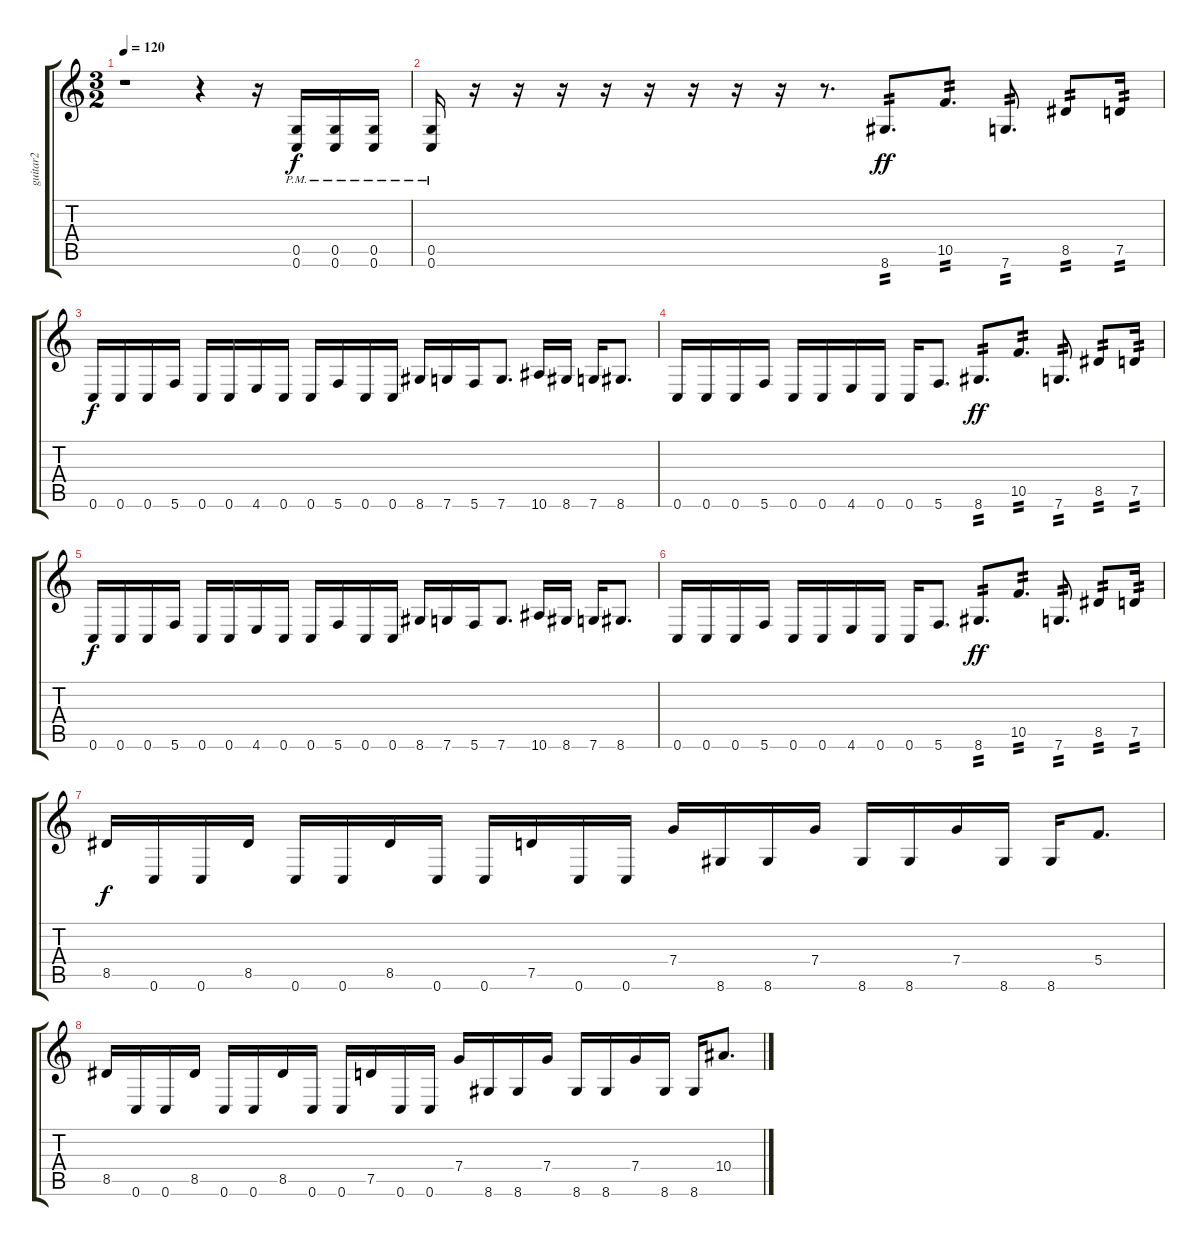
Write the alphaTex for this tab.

\track ("guitar2" "guitar2") {instrument distortionguitar}
\staff {score tabs}
\tuning (D4 A3 F3 C3 G2 C2) {hide}
\ts (3 2)
\tempo 120
\clef g2
\ks c
r.1{dy f instrument distortionguitar} r.4 r.16 (0.5{pm} 0.6{pm}).16 (0.5{pm} 0.6{pm}).16 (0.5{pm} 0.6{pm}).16 |
(0.5{pm} 0.6{pm}).16 r.16 r.16 r.16 r.16 r.16 r.16 r.16 r.16 r.8{d} 8.6.8{d tp 2 dy ff} 10.5.8{d tp 2} 7.6.8{d tp 2} 8.5.8{tp 2} 7.5.16{tp 2} |
0.6.16{dy f} 0.6.16 0.6.16 5.6.16 0.6.16 0.6.16 4.6.16 0.6.16 0.6.16 5.6.16 0.6.16 0.6.16 8.6.16 7.6.16 5.6.16 7.6.8{d} 10.6.16 8.6.16 7.6.16 8.6.8{d} |
0.6.16 0.6.16 0.6.16 5.6.16 0.6.16 0.6.16 4.6.16 0.6.16 0.6.16 5.6.8{d} 8.6.8{d tp 2 dy ff} 10.5.8{d tp 2} 7.6.8{d tp 2} 8.5.8{tp 2} 7.5.16{tp 2} |
0.6.16{dy f} 0.6.16 0.6.16 5.6.16 0.6.16 0.6.16 4.6.16 0.6.16 0.6.16 5.6.16 0.6.16 0.6.16 8.6.16 7.6.16 5.6.16 7.6.8{d} 10.6.16 8.6.16 7.6.16 8.6.8{d} |
0.6.16 0.6.16 0.6.16 5.6.16 0.6.16 0.6.16 4.6.16 0.6.16 0.6.16 5.6.8{d} 8.6.8{d tp 2 dy ff} 10.5.8{d tp 2} 7.6.8{d tp 2} 8.5.8{tp 2} 7.5.16{tp 2} |
8.5.16{dy f} 0.6.16 0.6.16 8.5.16 0.6.16 0.6.16 8.5.16 0.6.16 0.6.16 7.5.16 0.6.16 0.6.16 7.4.16 8.6.16 8.6.16 7.4.16 8.6.16 8.6.16 7.4.16 8.6.16 8.6.16 5.4.8{d} |
8.5.16 0.6.16 0.6.16 8.5.16 0.6.16 0.6.16 8.5.16 0.6.16 0.6.16 7.5.16 0.6.16 0.6.16 7.4.16 8.6.16 8.6.16 7.4.16 8.6.16 8.6.16 7.4.16 8.6.16 8.6.16 10.4.8{d}
